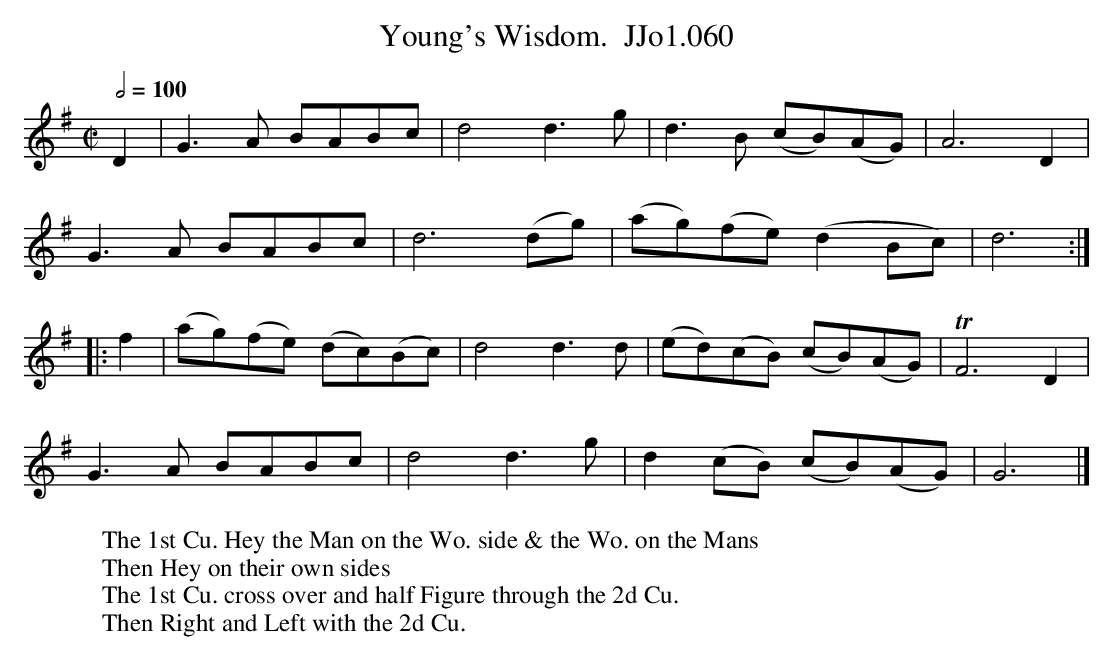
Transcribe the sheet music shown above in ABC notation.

X:1
T:Young's Wisdom.  JJo1.060
M:C|
L:1/8
Q:1/2=100
K:G
D2 | G3A BABc | d4 d3g | d3B (cB)(AG) | A6 D2 |
G3A BABc | d6 (dg) | (ag)(fe) (d2Bc) | d6 :|
|: f2 |(ag)(fe) (dc)(Bc) | d4 d3d | (ed)(cB) (cB)(AG) | TF6 D2 |
G3A BABc | d4 d3g | d2(cB) (cB)(AG) | G6 |]
W:The 1st Cu. Hey the Man on the Wo. side & the Wo. on the Mans
W:Then Hey on their own sides
W:The 1st Cu. cross over and half Figure through the 2d Cu.
W:Then Right and Left with the 2d Cu.
